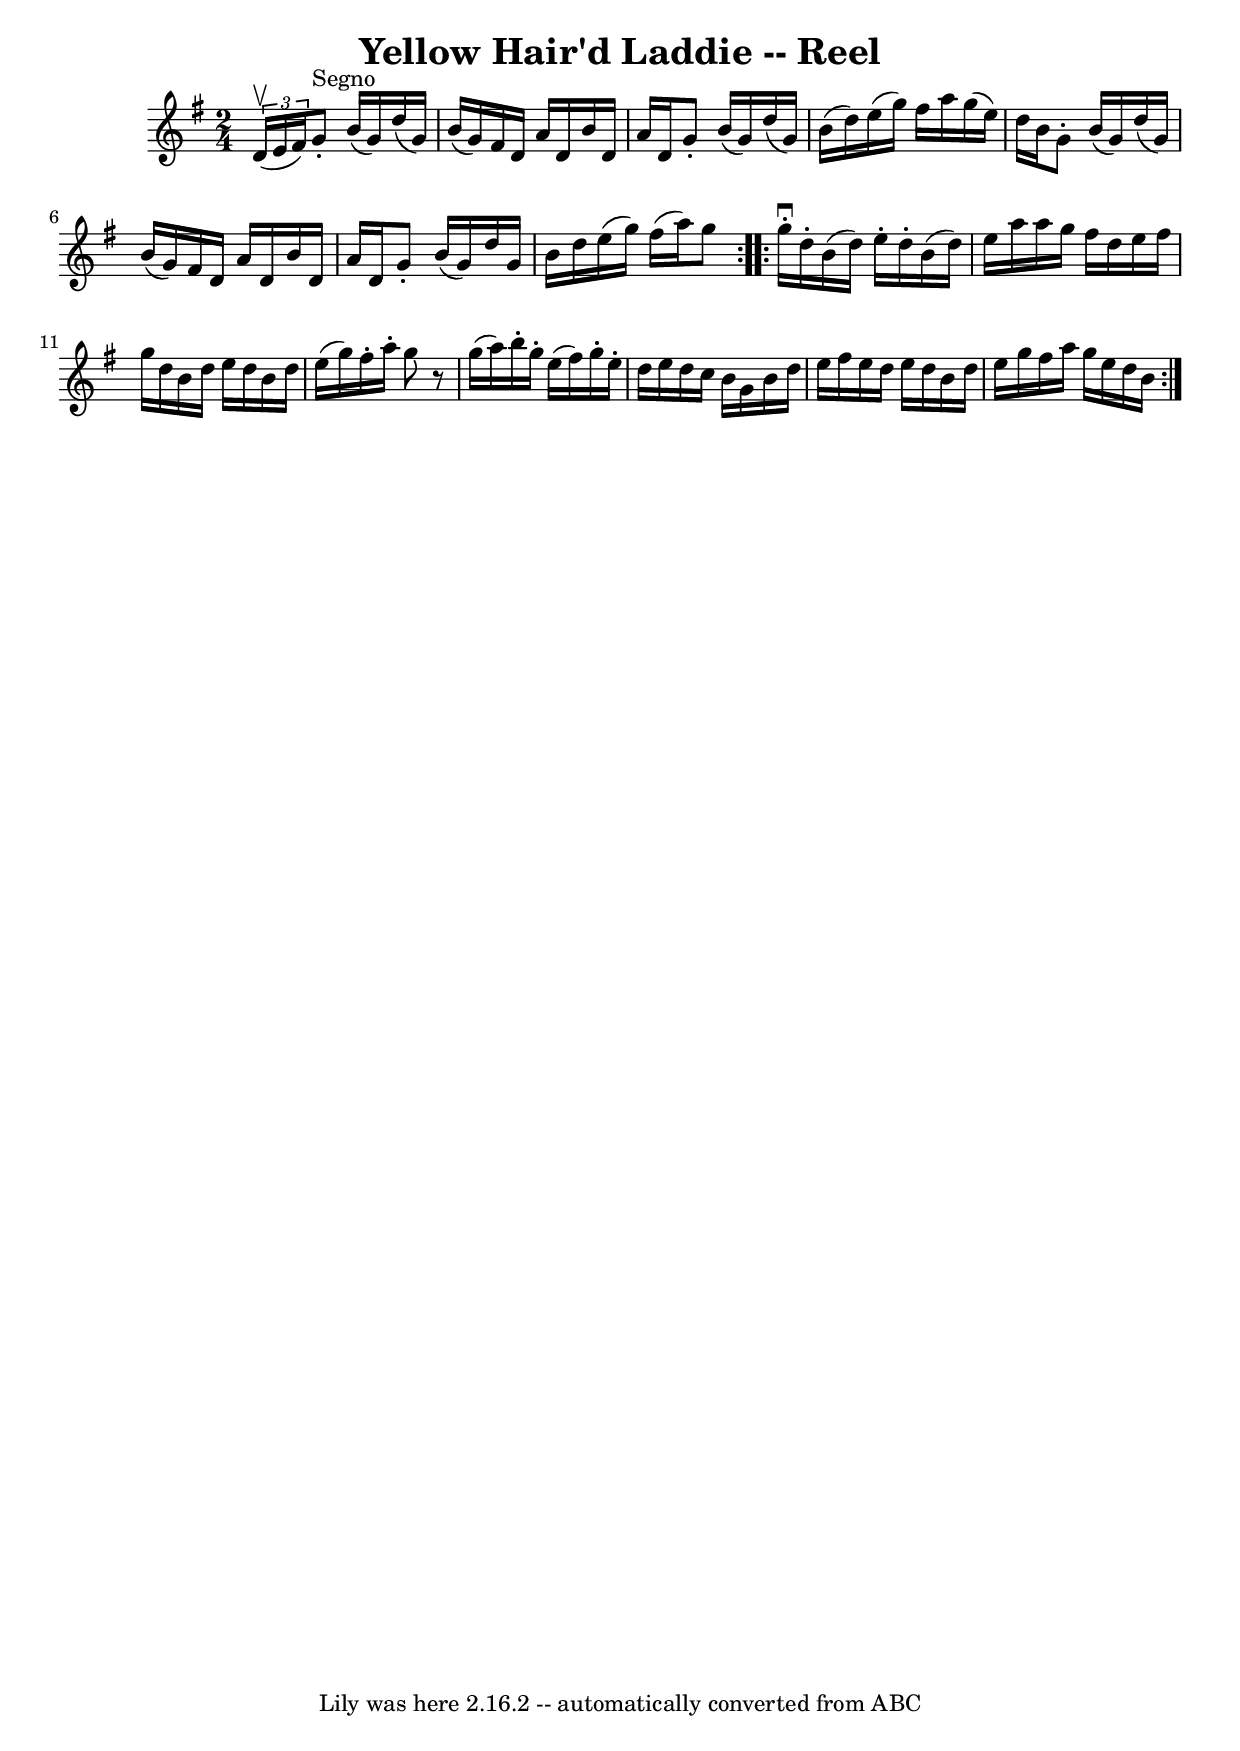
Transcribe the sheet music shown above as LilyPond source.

\version "2.16.2"
\include "Mammoth.ily"
\header {
  %% book = "Ryan's Mammoth Collection"
  crossRefNumber = "1"
  footnotes = "\\\\277\\\\AKA Five Mile Chase"
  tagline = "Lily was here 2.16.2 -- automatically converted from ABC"
  title = "Yellow Hair'd Laddie -- Reel"

}
voicedefault =  {



  \repeat volta 2 {

    \time 2/4 
    \key g \major
    \times 2/3 { d'16^\upbow(e'16 fis'16) 
	       }   
    |
    g'8^"Segno"-. b'16 (g'16) d''16 (g'16) b'16 (
    g'16)   |
    fis'16 d'16 a'16 d'16 b'16 d'16 a'16    
    d'16    |
    g'8-. b'16 (g'16) d''16 (g'16) b'16 (
    d''16)   |
    e''16 (g''16) fis''16 a''16 g''16 (
    e''16) d''16 b'16    |
    g'8-. b'16 (g'16) d''16 (
    g'16) b'16 (g'16)   |
    fis'16 d'16 a'16 d'16    
    b'16 d'16 a'16 d'16    |
    g'8-. b'16 (g'16) d''16   
    g'16 b'16 d''16    |
    e''16 (g''16) fis''16 (a''16) g''8  
  }     
  \repeat volta 2 {
    g''16^\downbow-. d''16-. b'16 (
    d''16) e''16-. d''16-. b'16 (d''16)   |
    e''16    
    a''16 a''16 g''16 fis''16 d''16 e''16 fis''16    |
    
    g''16 d''16 b'16 d''16 e''16 d''16 b'16 d''16    |
    
    e''16 (g''16) fis''16-. a''16-. g''8    r8   |
    g''16 
    (a''16) b''16-. g''16-. e''16 (fis''16) g''16-. e''16-.   |
    d''16 e''16 d''16 c''16 b'16 g'16 b'16    
    d''16    |
    e''16 fis''16 e''16 d''16 e''16 d''16    
    b'16 d''16    |
    e''16 g''16 fis''16 a''16 g''16    
    e''16 d''16 b'16      
  }   

}

\score{
  <<

    \context Staff="default"
    {
      \voicedefault 
      
    }

  >>
  \layout {
    
  }
  \midi {
  }

}
